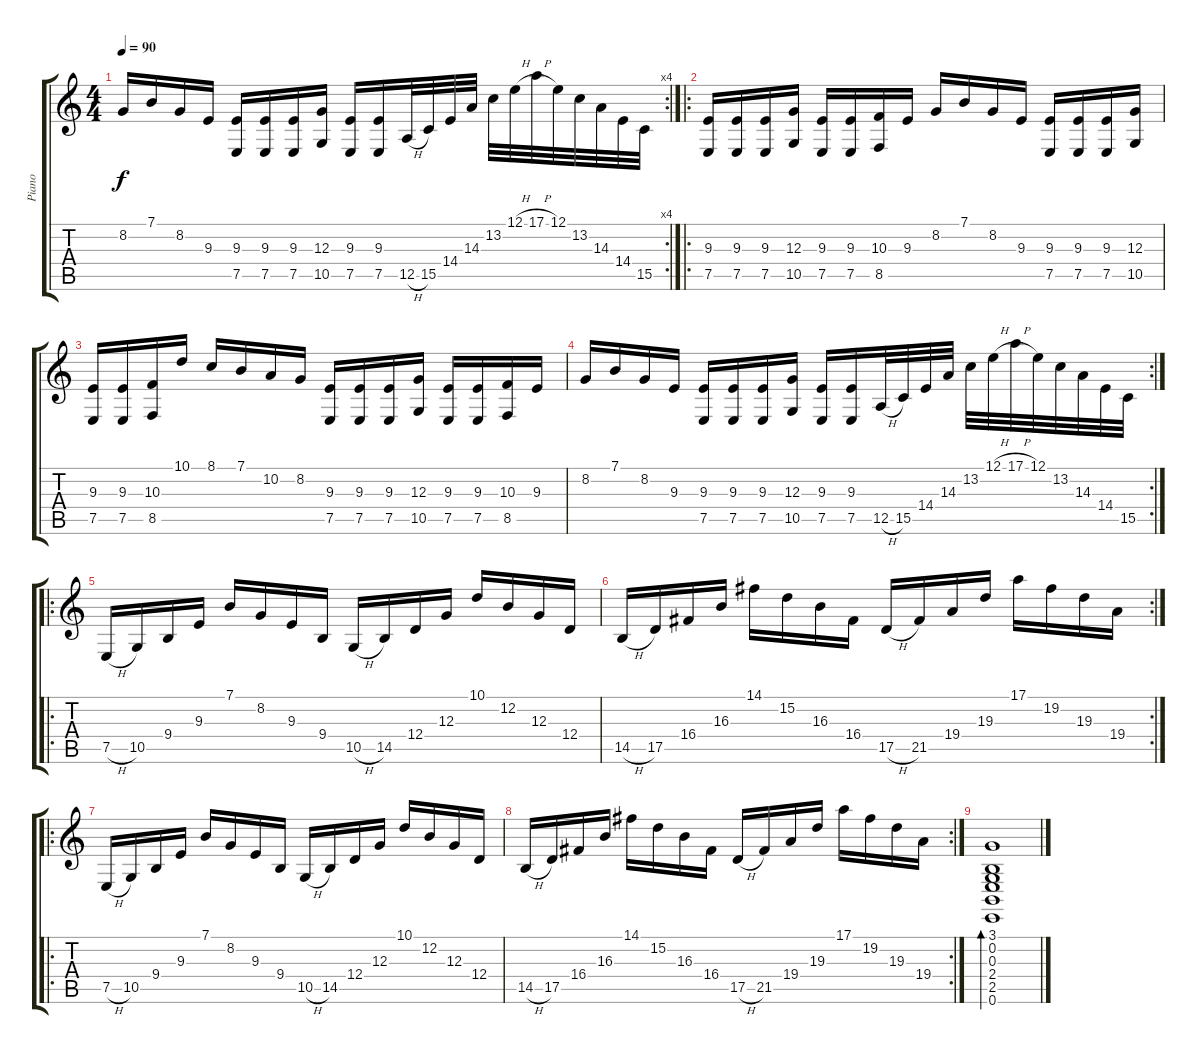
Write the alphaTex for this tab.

\track ("Piano" "Piano") {instrument brightacousticpiano}
\staff {score tabs}
\tuning (E4 B3 G3 D3 A2 E2) {hide}
\rc 4
\ts (4 4)
\tempo 90
\clef g2
\ks c
8.2.16{dy f} 7.1.16 8.2.16 9.3.16 (9.3 7.5).16 (9.3 7.5).16 (9.3 7.5).16 (12.3 10.5).16 (9.3 7.5).16 (9.3 7.5).16 12.5{h}.32 15.5.32 14.4.32 14.3.32 13.2.32 12.1{h}.32 17.1{h}.32 12.1.32 13.2.32 14.3.32 14.4.32 15.5.32 |
\ro
(9.3 7.5).16 (9.3 7.5).16 (9.3 7.5).16 (12.3 10.5).16 (9.3 7.5).16 (9.3 7.5).16 (10.3 8.5).16 9.3.16 8.2.16 7.1.16 8.2.16 9.3.16 (9.3 7.5).16 (9.3 7.5).16 (9.3 7.5).16 (12.3 10.5).16 |
(9.3 7.5).16 (9.3 7.5).16 (10.3 8.5).16 10.1.16 8.1.16 7.1.16 10.2.16 8.2.16 (9.3 7.5).16 (9.3 7.5).16 (9.3 7.5).16 (12.3 10.5).16 (9.3 7.5).16 (9.3 7.5).16 (10.3 8.5).16 9.3.16 |
\rc 2
8.2.16 7.1.16 8.2.16 9.3.16 (9.3 7.5).16 (9.3 7.5).16 (9.3 7.5).16 (12.3 10.5).16 (9.3 7.5).16 (9.3 7.5).16 12.5{h}.32 15.5.32 14.4.32 14.3.32 13.2.32 12.1{h}.32 17.1{h}.32 12.1.32 13.2.32 14.3.32 14.4.32 15.5.32 |
\ro
7.5{h}.16 10.5.16 9.4.16 9.3.16 7.1.16 8.2.16 9.3.16 9.4.16 10.5{h}.16 14.5.16 12.4.16 12.3.16 10.1.16 12.2.16 12.3.16 12.4.16 |
\rc 2
14.5{h}.16 17.5.16 16.4.16 16.3.16 14.1.16 15.2.16 16.3.16 16.4.16 17.5{h}.16 21.5.16 19.4.16 19.3.16 17.1.16 19.2.16 19.3.16 19.4.16 |
\ro
7.5{h}.16 10.5.16 9.4.16 9.3.16 7.1.16 8.2.16 9.3.16 9.4.16 10.5{h}.16 14.5.16 12.4.16 12.3.16 10.1.16 12.2.16 12.3.16 12.4.16 |
\rc 2
14.5{h}.16 17.5.16 16.4.16 16.3.16 14.1.16 15.2.16 16.3.16 16.4.16 17.5{h}.16 21.5.16 19.4.16 19.3.16 17.1.16 19.2.16 19.3.16 19.4.16 |
(3.1 0.2 0.3 2.4 2.5 0.6).1{bd 30}
